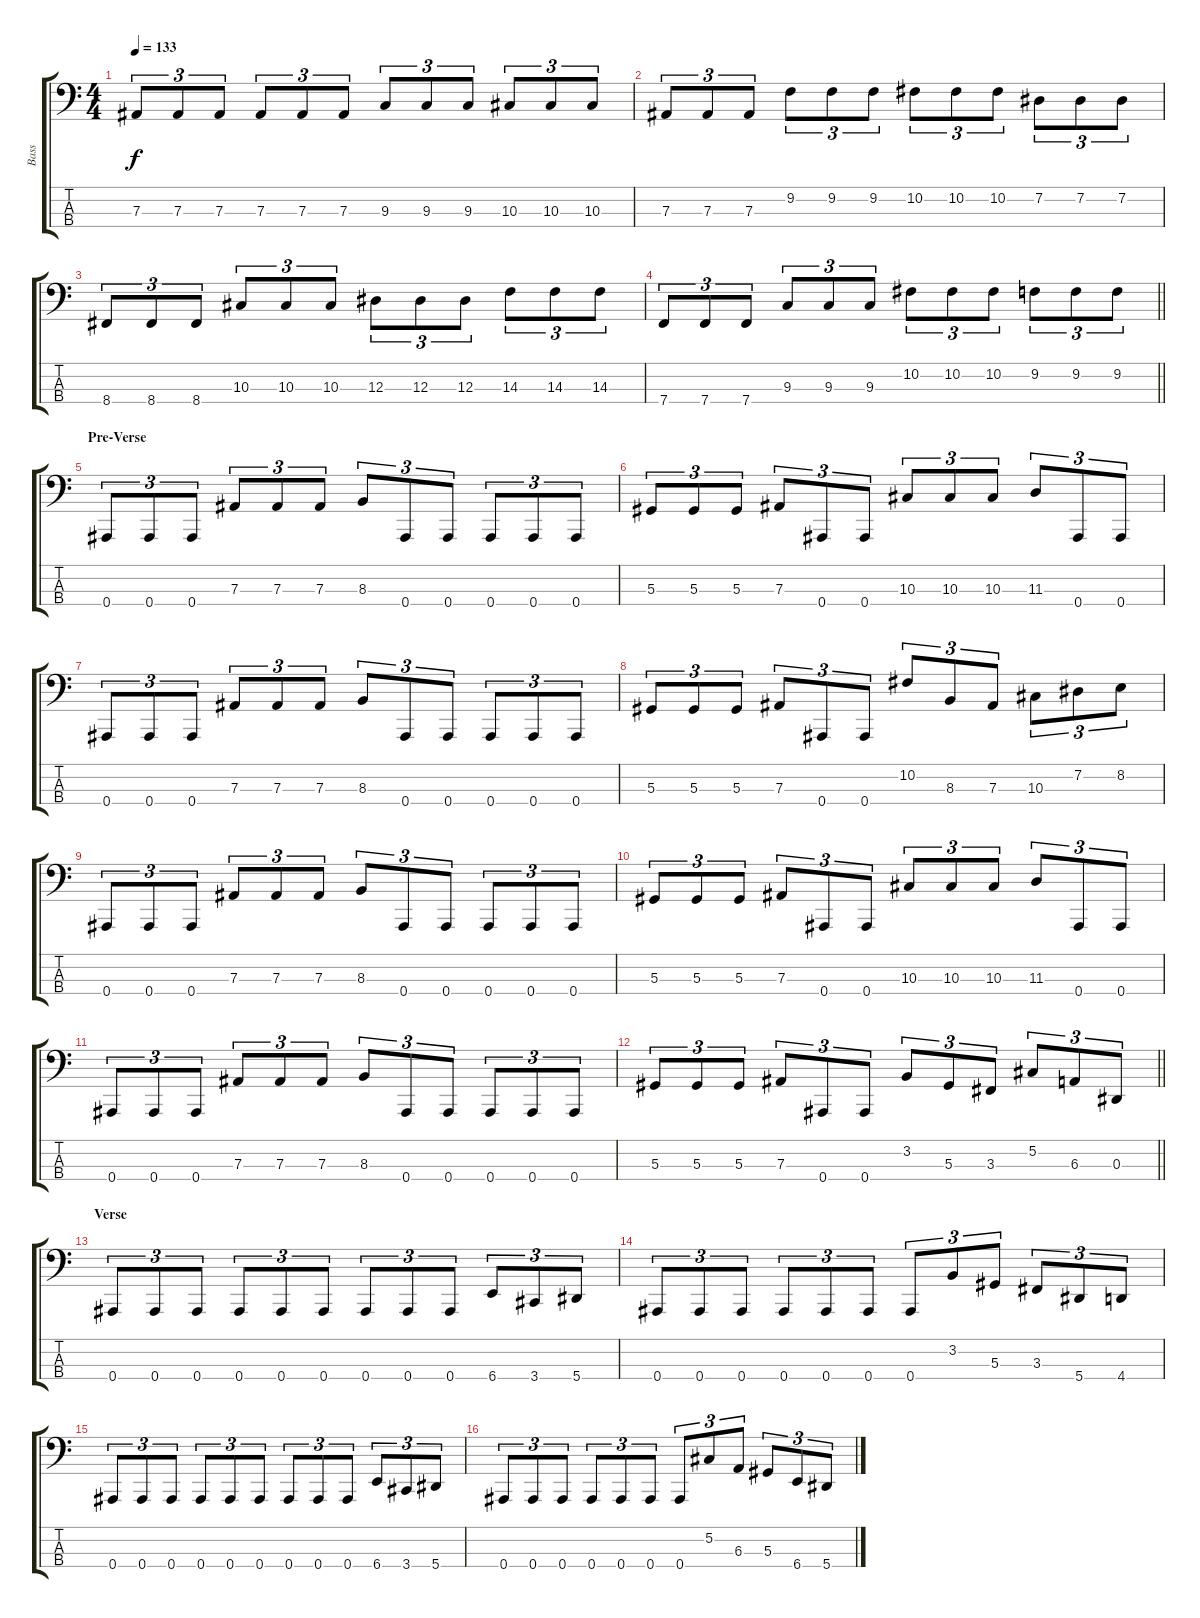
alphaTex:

\track ("Bass" "Bass") {instrument electricbassfinger}
\staff {score tabs}
\tuning (Db2 Ab1 Eb1 Bb0) {hide}
\ts (4 4)
\tempo 133
\clef f4
\ks c
7.3.8{tu (3 2) dy f} 7.3.8{tu (3 2)} 7.3.8{tu (3 2)} 7.3.8{tu (3 2)} 7.3.8{tu (3 2)} 7.3.8{tu (3 2)} 9.3.8{tu (3 2)} 9.3.8{tu (3 2)} 9.3.8{tu (3 2)} 10.3.8{tu (3 2)} 10.3.8{tu (3 2)} 10.3.8{tu (3 2)} |
7.3.8{tu (3 2)} 7.3.8{tu (3 2)} 7.3.8{tu (3 2)} 9.2.8{tu (3 2)} 9.2.8{tu (3 2)} 9.2.8{tu (3 2)} 10.2.8{tu (3 2)} 10.2.8{tu (3 2)} 10.2.8{tu (3 2)} 7.2.8{tu (3 2)} 7.2.8{tu (3 2)} 7.2.8{tu (3 2)} |
8.4.8{tu (3 2)} 8.4.8{tu (3 2)} 8.4.8{tu (3 2)} 10.3.8{tu (3 2)} 10.3.8{tu (3 2)} 10.3.8{tu (3 2)} 12.3.8{tu (3 2)} 12.3.8{tu (3 2)} 12.3.8{tu (3 2)} 14.3.8{tu (3 2)} 14.3.8{tu (3 2)} 14.3.8{tu (3 2)} |
\barLineRight lightlight
7.4.8{tu (3 2)} 7.4.8{tu (3 2)} 7.4.8{tu (3 2)} 9.3.8{tu (3 2)} 9.3.8{tu (3 2)} 9.3.8{tu (3 2)} 10.2.8{tu (3 2)} 10.2.8{tu (3 2)} 10.2.8{tu (3 2)} 9.2.8{tu (3 2)} 9.2.8{tu (3 2)} 9.2.8{tu (3 2)} |
\section ("" "Pre-Verse")
0.4.8{tu (3 2)} 0.4.8{tu (3 2)} 0.4.8{tu (3 2)} 7.3.8{tu (3 2)} 7.3.8{tu (3 2)} 7.3.8{tu (3 2)} 8.3.8{tu (3 2)} 0.4.8{tu (3 2)} 0.4.8{tu (3 2)} 0.4.8{tu (3 2)} 0.4.8{tu (3 2)} 0.4.8{tu (3 2)} |
5.3.8{tu (3 2)} 5.3.8{tu (3 2)} 5.3.8{tu (3 2)} 7.3.8{tu (3 2)} 0.4.8{tu (3 2)} 0.4.8{tu (3 2)} 10.3.8{tu (3 2)} 10.3.8{tu (3 2)} 10.3.8{tu (3 2)} 11.3.8{tu (3 2)} 0.4.8{tu (3 2)} 0.4.8{tu (3 2)} |
0.4.8{tu (3 2)} 0.4.8{tu (3 2)} 0.4.8{tu (3 2)} 7.3.8{tu (3 2)} 7.3.8{tu (3 2)} 7.3.8{tu (3 2)} 8.3.8{tu (3 2)} 0.4.8{tu (3 2)} 0.4.8{tu (3 2)} 0.4.8{tu (3 2)} 0.4.8{tu (3 2)} 0.4.8{tu (3 2)} |
5.3.8{tu (3 2)} 5.3.8{tu (3 2)} 5.3.8{tu (3 2)} 7.3.8{tu (3 2)} 0.4.8{tu (3 2)} 0.4.8{tu (3 2)} 10.2.8{tu (3 2)} 8.3.8{tu (3 2)} 7.3.8{tu (3 2)} 10.3.8{tu (3 2)} 7.2.8{tu (3 2)} 8.2.8{tu (3 2)} |
0.4.8{tu (3 2)} 0.4.8{tu (3 2)} 0.4.8{tu (3 2)} 7.3.8{tu (3 2)} 7.3.8{tu (3 2)} 7.3.8{tu (3 2)} 8.3.8{tu (3 2)} 0.4.8{tu (3 2)} 0.4.8{tu (3 2)} 0.4.8{tu (3 2)} 0.4.8{tu (3 2)} 0.4.8{tu (3 2)} |
5.3.8{tu (3 2)} 5.3.8{tu (3 2)} 5.3.8{tu (3 2)} 7.3.8{tu (3 2)} 0.4.8{tu (3 2)} 0.4.8{tu (3 2)} 10.3.8{tu (3 2)} 10.3.8{tu (3 2)} 10.3.8{tu (3 2)} 11.3.8{tu (3 2)} 0.4.8{tu (3 2)} 0.4.8{tu (3 2)} |
0.4.8{tu (3 2)} 0.4.8{tu (3 2)} 0.4.8{tu (3 2)} 7.3.8{tu (3 2)} 7.3.8{tu (3 2)} 7.3.8{tu (3 2)} 8.3.8{tu (3 2)} 0.4.8{tu (3 2)} 0.4.8{tu (3 2)} 0.4.8{tu (3 2)} 0.4.8{tu (3 2)} 0.4.8{tu (3 2)} |
\barLineRight lightlight
5.3.8{tu (3 2)} 5.3.8{tu (3 2)} 5.3.8{tu (3 2)} 7.3.8{tu (3 2)} 0.4.8{tu (3 2)} 0.4.8{tu (3 2)} 3.2.8{tu (3 2)} 5.3.8{tu (3 2)} 3.3.8{tu (3 2)} 5.2.8{tu (3 2)} 6.3.8{tu (3 2)} 0.3.8{tu (3 2)} |
\section ("" "Verse")
0.4.8{tu (3 2)} 0.4.8{tu (3 2)} 0.4.8{tu (3 2)} 0.4.8{tu (3 2)} 0.4.8{tu (3 2)} 0.4.8{tu (3 2)} 0.4.8{tu (3 2)} 0.4.8{tu (3 2)} 0.4.8{tu (3 2)} 6.4.8{tu (3 2)} 3.4.8{tu (3 2)} 5.4.8{tu (3 2)} |
0.4.8{tu (3 2)} 0.4.8{tu (3 2)} 0.4.8{tu (3 2)} 0.4.8{tu (3 2)} 0.4.8{tu (3 2)} 0.4.8{tu (3 2)} 0.4.8{tu (3 2)} 3.2.8{tu (3 2)} 5.3.8{tu (3 2)} 3.3.8{tu (3 2)} 5.4.8{tu (3 2)} 4.4.8{tu (3 2)} |
0.4.8{tu (3 2)} 0.4.8{tu (3 2)} 0.4.8{tu (3 2)} 0.4.8{tu (3 2)} 0.4.8{tu (3 2)} 0.4.8{tu (3 2)} 0.4.8{tu (3 2)} 0.4.8{tu (3 2)} 0.4.8{tu (3 2)} 6.4.8{tu (3 2)} 3.4.8{tu (3 2)} 5.4.8{tu (3 2)} |
0.4.8{tu (3 2)} 0.4.8{tu (3 2)} 0.4.8{tu (3 2)} 0.4.8{tu (3 2)} 0.4.8{tu (3 2)} 0.4.8{tu (3 2)} 0.4.8{tu (3 2)} 5.2.8{tu (3 2)} 6.3.8{tu (3 2)} 5.3.8{tu (3 2)} 6.4.8{tu (3 2)} 5.4.8{tu (3 2)}
